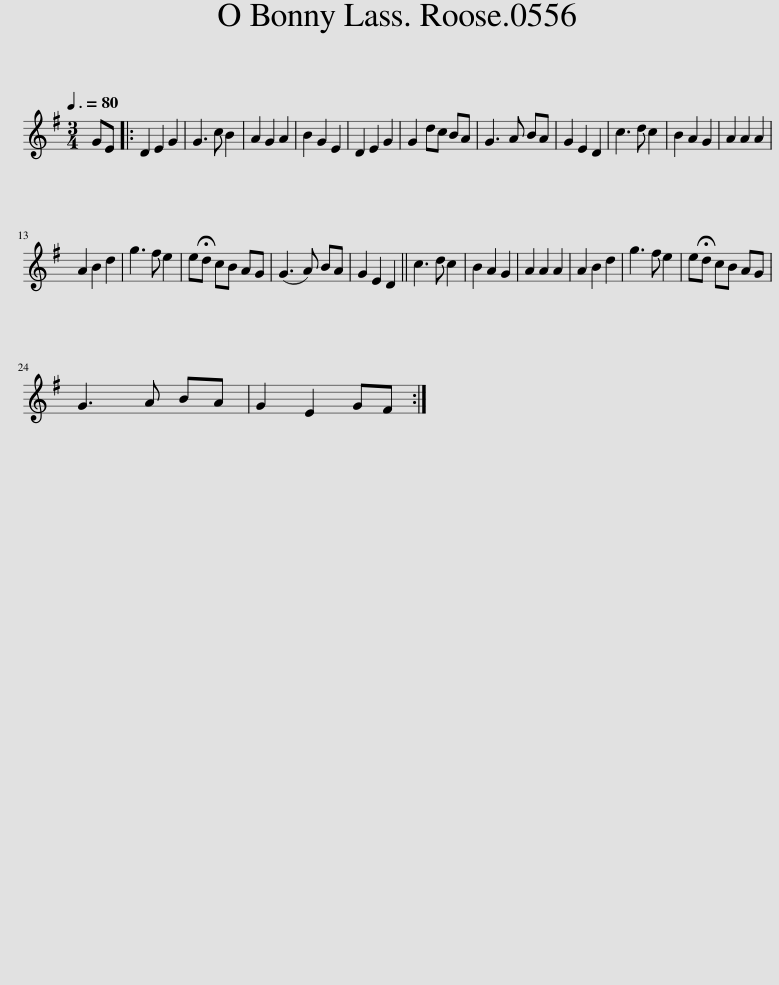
X:1
L:1/8
Q:3/8=80
M:3/4
I:linebreak $
K:Emin
V:1 treble
V:1
 GE |: D2 E2 G2 | G3 c B2 | A2 G2 A2 | B2 G2 E2 | %5
 D2 E2 G2 | G2 dc BA | G3 A BA | G2 E2 D2 | c3 d c2 | %10
 B2 A2 G2 | A2 A2 A2 |$ A2 B2 d2 | g3 f e2 | e!fermata!d cB AG | %15
 (G3 A) BA | G2 E2 D2 || c3 d c2 | B2 A2 G2 | A2 A2 A2 | %20
 A2 B2 d2 | g3 f e2 | e!fermata!d cB AG |$ G3 A BA | G2 E2 GF :| %25
